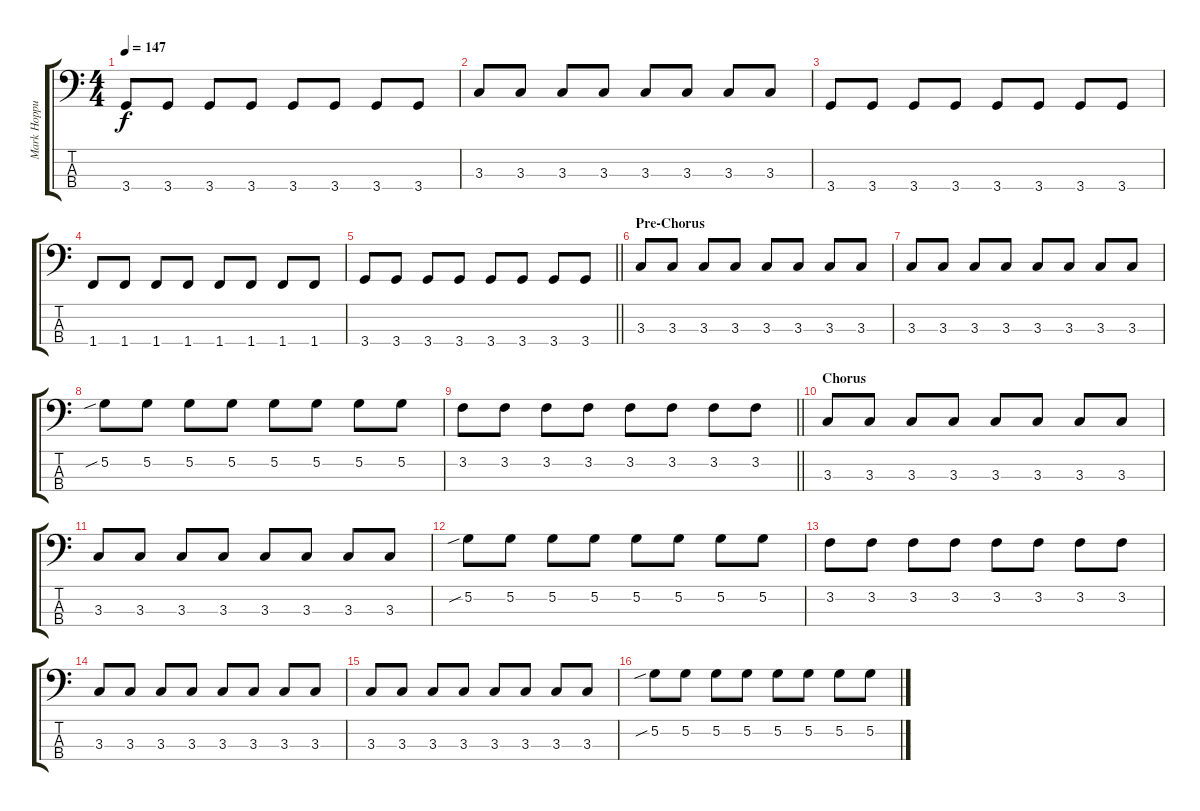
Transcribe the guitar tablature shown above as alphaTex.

\track ("Mark Hoppus - Bass" "Mark Hoppu") {instrument electricbasspick}
\staff {score tabs}
\tuning (G2 D2 A1 E1) {hide}
\ts (4 4)
\tempo 147
\clef f4
\ks c
3.4.8{dy f} 3.4.8 3.4.8 3.4.8 3.4.8 3.4.8 3.4.8 3.4.8 |
3.3.8 3.3.8 3.3.8 3.3.8 3.3.8 3.3.8 3.3.8 3.3.8 |
3.4.8 3.4.8 3.4.8 3.4.8 3.4.8 3.4.8 3.4.8 3.4.8 |
1.4.8 1.4.8 1.4.8 1.4.8 1.4.8 1.4.8 1.4.8 1.4.8 |
\barLineRight lightlight
3.4.8 3.4.8 3.4.8 3.4.8 3.4.8 3.4.8 3.4.8 3.4.8 |
\section ("" "Pre-Chorus")
3.3.8 3.3.8 3.3.8 3.3.8 3.3.8 3.3.8 3.3.8 3.3.8 |
3.3.8 3.3.8 3.3.8 3.3.8 3.3.8 3.3.8 3.3.8 3.3.8 |
5.2{sib}.8 5.2.8 5.2.8 5.2.8 5.2.8 5.2.8 5.2.8 5.2.8 |
\barLineRight lightlight
3.2.8 3.2.8 3.2.8 3.2.8 3.2.8 3.2.8 3.2.8 3.2.8 |
\section ("" "Chorus")
3.3.8 3.3.8 3.3.8 3.3.8 3.3.8 3.3.8 3.3.8 3.3.8 |
3.3.8 3.3.8 3.3.8 3.3.8 3.3.8 3.3.8 3.3.8 3.3.8 |
5.2{sib}.8 5.2.8 5.2.8 5.2.8 5.2.8 5.2.8 5.2.8 5.2.8 |
3.2.8 3.2.8 3.2.8 3.2.8 3.2.8 3.2.8 3.2.8 3.2.8 |
3.3.8 3.3.8 3.3.8 3.3.8 3.3.8 3.3.8 3.3.8 3.3.8 |
3.3.8 3.3.8 3.3.8 3.3.8 3.3.8 3.3.8 3.3.8 3.3.8 |
5.2{sib}.8 5.2.8 5.2.8 5.2.8 5.2.8 5.2.8 5.2.8 5.2.8
